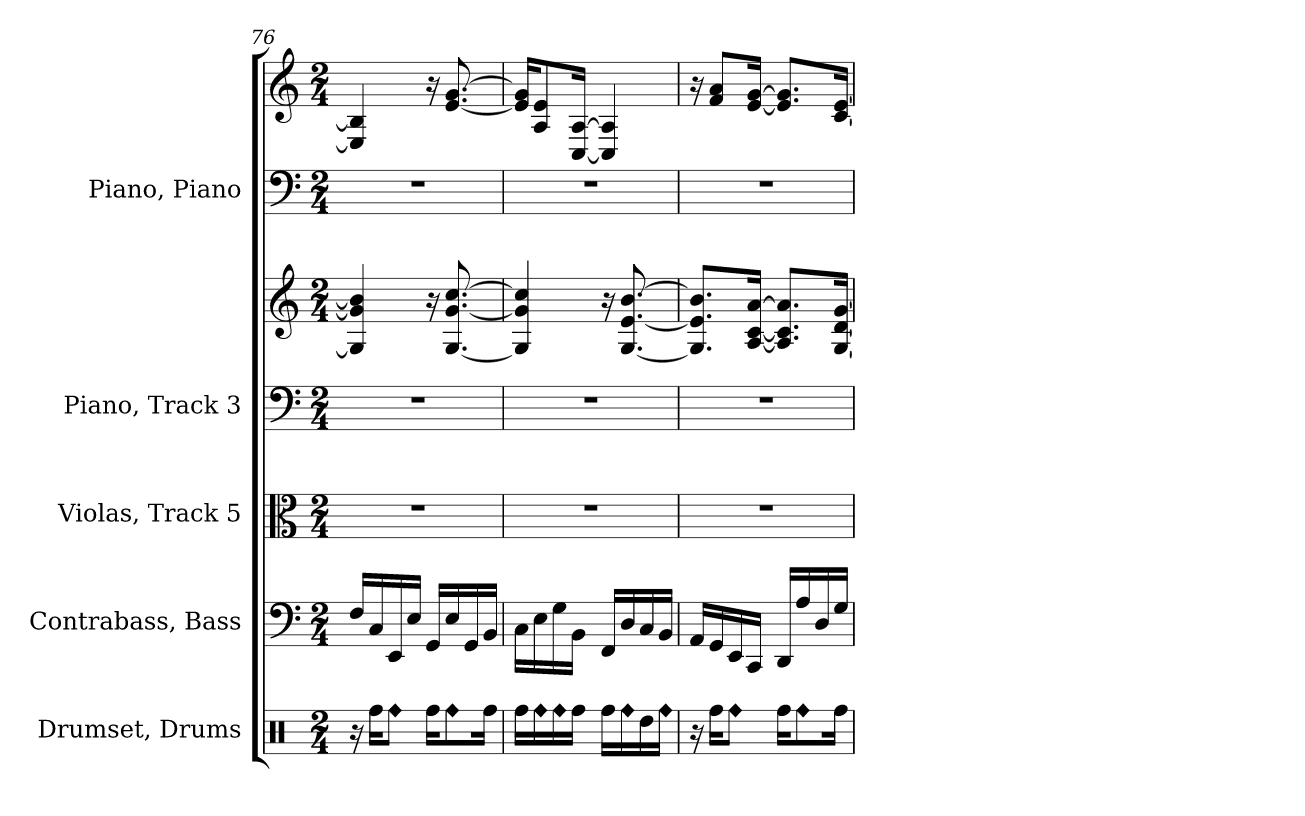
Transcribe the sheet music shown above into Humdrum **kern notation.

**kern	**kern	**kern	**kern	**kern	**kern	**kern
*part5	*part4	*part3	*part2	*part2	*part1	*part1
*staff7	*staff6	*staff5	*staff4	*staff3	*staff2	*staff1
*I"Drumset, Drums	*I"Contrabass, Bass	*I"Violas, Track  5	*I"Piano, Track  3	*	*I"Piano, Piano	*
*I'D. Set	*I'Cb.	*I'Vlas.	*I'Pno.	*	*I'Pno.	*
*clefX	*clefF4	*clefC3	*clefF4	*clefG2	*clefF4	*clefG2
*	*ITrd7c12	*	*	*	*	*
*k[]	*k[]	*k[]	*k[]	*k[]	*k[]	*k[]
*M2/4	*M2/4	*M2/4	*M2/4	*M2/4	*M2/4	*M2/4
=76	=76	=76	=76	=76	=76	=76
16r	16FF/LL	2r	2r	4G/] 4g/] 4b/]	2r	4E/] 4B/]
16Rff\KL	16CC/	.	.	.	.	.
!LO:N:head=diamond	!	!	!	!	!	!
8Rff\J	16EEE/	.	.	.	.	.
.	16EE/JJ	.	.	.	.	.
16Rff\KL	16GGG/LL	.	.	16r	.	16r
!LO:N:head=diamond	!	!	!	!	!	!
8Rff\	16EE/	.	.	[8.G/ [8.g/ [8.cc/	.	[8.e/ [8.g/
.	16GGG/	.	.	.	.	.
16Rff\Jk	16BBB/JJ	.	.	.	.	.
!!LO:LB:g=z
=77	=77	=77	=77	=77	=77	=77
16Rff\LL	16CC\LL	2r	2r	4G/] 4g/] 4cc/]	2r	16e/] 16g/]KL
!LO:N:head=diamond	!	!	!	!	!	!
16Rff\	16EE\	.	.	.	.	8A/ 8e/
!LO:N:head=diamond	!	!	!	!	!	!
16Rff\	16GG\	.	.	.	.	.
16Rff\JJ	16BBB\JJ	.	.	.	.	[16C/ [16A/Jk
16Rff\LL	16FFF/LL	.	.	16r	.	4C/] 4A/]
!LO:N:head=diamond	!	!	!	!	!	!
16Rff\	16DD/	.	.	[8.G/ [8.e/ [8.b/	.	.
16Rdd\	16CC/	.	.	.	.	.
!LO:N:head=diamond	!	!	!	!	!	!
16Rff\JJ	16BBB/JJ	.	.	.	.	.
=78	=78	=78	=78	=78	=78	=78
16r	16AAA/LL	2r	2r	8.G/] 8.e/] 8.b/]L	2r	16r
16Rff\KL	16GGG/	.	.	.	.	8f/ 8a/L
!LO:N:head=diamond	!	!	!	!	!	!
8Rff\J	16EEE/	.	.	.	.	.
.	16CCC/JJ	.	.	[16A/ [16c/ [16a/Jk	.	[16e/ [16g/Jk
16Rff\KL	16DDD/LL	.	.	8.A/] 8.c/] 8.a/]L	.	8.e/] 8.g/]L
!LO:N:head=diamond	!	!	!	!	!	!
8Rff\	16AA/	.	.	.	.	.
.	16DD/	.	.	.	.	.
16Rff\Jk	16GG/JJ	.	.	[16G/ [16d/ [16g/Jk	.	[16c/ [16e/Jk
=	=	=	=	=	=	=
*-	*-	*-	*-	*-	*-	*-
